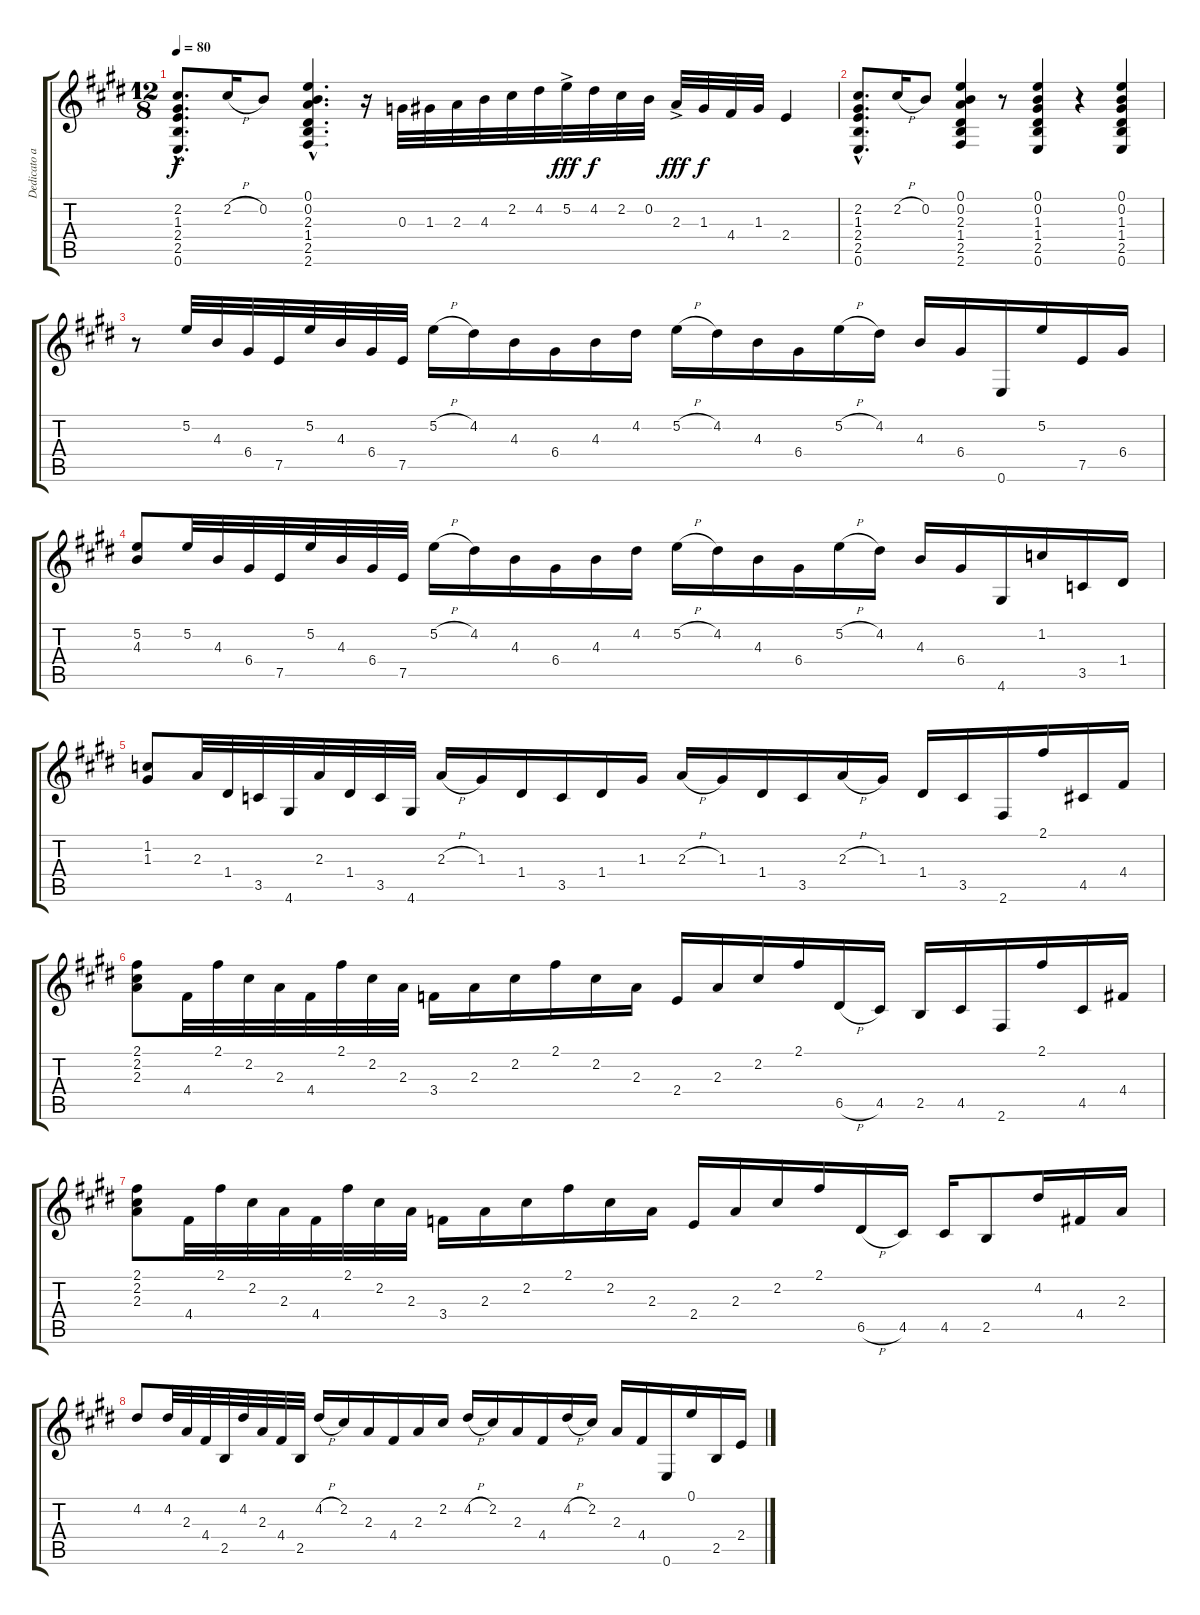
\track ("Dedicato a mia madre" "Dedicato a") {instrument acousticguitarnylon}
\staff {score tabs}
\tuning (E4 B3 G3 D3 A2 E2) {hide}
\ts (12 8)
\tempo 80
\clef g2
\ks e
(2.2{hac} 1.3{hac} 2.4{hac} 2.5{hac} 0.6{hac}).8{d dy f} 2.2{h}.16 0.2.8 (0.1{hac} 0.2{hac} 2.3{hac} 1.4{hac} 2.5{hac} 2.6{hac}).4{d} r.16 0.3.32 1.3.32 2.3.32 4.3.32 2.2.32 4.2.32 5.2{ac}.32{dy fff} 4.2.32{dy f} 2.2.32 0.2.32 2.3{ac}.32{dy fff} 1.3.32{dy f} 4.4.32 1.3.32 2.4.4 |
(2.2{hac} 1.3{hac} 2.4{hac} 2.5{hac} 0.6{hac}).8{d} 2.2{h}.16 0.2.8 (0.1 0.2 2.3 1.4 2.5 2.6).4 r.8 (0.1 0.2 1.3 1.4 2.5 0.6).4 r.4 (0.1 0.2 1.3 1.4 2.5 0.6).4 |
r.8 5.2.32 4.3.32 6.4.32 7.5.32 5.2.32 4.3.32 6.4.32 7.5.32 5.2{h}.16 4.2.16 4.3.16 6.4.16 4.3.16 4.2.16 5.2{h}.16 4.2.16 4.3.16 6.4.16 5.2{h}.16 4.2.16 4.3.16 6.4.16 0.6.16 5.2.16 7.5.16 6.4.16 |
(5.2 4.3).8 5.2.32 4.3.32 6.4.32 7.5.32 5.2.32 4.3.32 6.4.32 7.5.32 5.2{h}.16 4.2.16 4.3.16 6.4.16 4.3.16 4.2.16 5.2{h}.16 4.2.16 4.3.16 6.4.16 5.2{h}.16 4.2.16 4.3.16 6.4.16 4.6.16 1.2.16 3.5.16 1.4.16 |
(1.2 1.3).8 2.3.32 1.4.32 3.5.32 4.6.32 2.3.32 1.4.32 3.5.32 4.6.32 2.3{h}.16 1.3.16 1.4.16 3.5.16 1.4.16 1.3.16 2.3{h}.16 1.3.16 1.4.16 3.5.16 2.3{h}.16 1.3.16 1.4.16 3.5.16 2.6.16 2.1.16 4.5.16 4.4.16 |
(2.1 2.2 2.3).8 4.4.32 2.1.32 2.2.32 2.3.32 4.4.32 2.1.32 2.2.32 2.3.32 3.4.16 2.3.16 2.2.16 2.1.16 2.2.16 2.3.16 2.4.16 2.3.16 2.2.16 2.1.16 6.5{h}.16 4.5.16 2.5.16 4.5.16 2.6.16 2.1.16 4.5.16 4.4.16 |
(2.1 2.2 2.3).8 4.4.32 2.1.32 2.2.32 2.3.32 4.4.32 2.1.32 2.2.32 2.3.32 3.4.16 2.3.16 2.2.16 2.1.16 2.2.16 2.3.16 2.4.16 2.3.16 2.2.16 2.1.16 6.5{h}.16 4.5.16 4.5.16 2.5.8 4.2.16 4.4.16 2.3.16 |
4.2.8 4.2.32 2.3.32 4.4.32 2.5.32 4.2.32 2.3.32 4.4.32 2.5.32 4.2{h}.16 2.2.16 2.3.16 4.4.16 2.3.16 2.2.16 4.2{h}.16 2.2.16 2.3.16 4.4.16 4.2{h}.16 2.2.16 2.3.16 4.4.16 0.6.16 0.1.16 2.5.16 2.4.16
